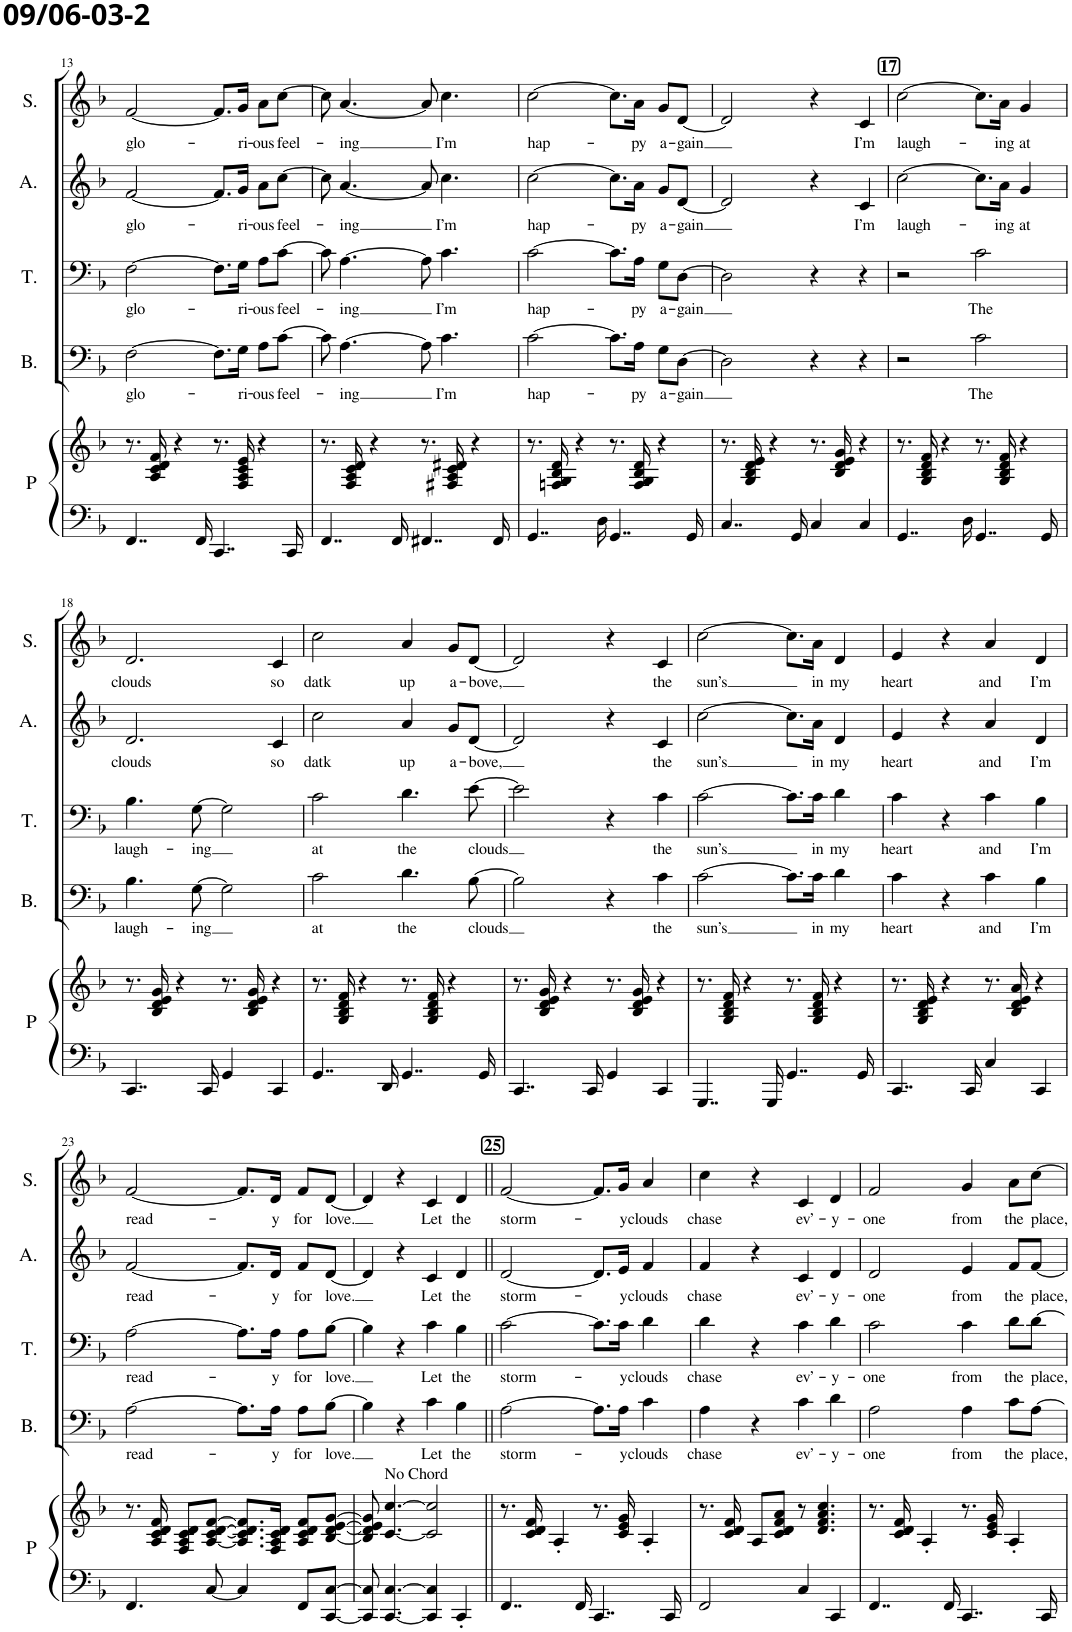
**kern	**kern	**kern	**text	**kern	**text	**kern	**text	**kern	**text
*part5	*part5	*part4	*part4	*part3	*part3	*part2	*part2	*part1	*part1
*staff6	*staff5	*staff4	*staff4	*staff3	*staff3	*staff2	*staff2	*staff1	*staff1
*I"Piano	*	*I"Bas	*	*I"Tenor	*	*I"Alt	*	*I"Sopr.	*
*I'P	*	*I'B.	*	*I'T.	*	*I'A.	*	*I'S.	*
!!LO:PB:g=z
*clefF4	*clefG2	*clefF4	*	*clefF4	*	*clefG2	*	*clefG2	*
*k[b-]	*k[b-]	*k[b-]	*	*k[b-]	*	*k[b-]	*	*k[b-]	*
*M4/4	*M4/4	*M4/4	*	*M4/4	*	*M4/4	*	*M4/4	*
*met(c)	*met(c)	*met(c)	*	*met(c)	*	*met(c)	*	*met(c)	*
=13	=13	=13	=13	=13	=13	=13	=13	=13	=13
!	!	!	!LO:LY:b	!	!LO:LY:b	!	!LO:LY:b	!	!LO:LY:b
4..FF/	8.r	[2F\	glo-	[2F\	glo-	[2f/	glo-	[2f/	glo-
.	16A/ 16c/ 16d/ 16f/	.	.	.	.	.	.	.	.
.	4r	.	.	.	.	.	.	.	.
16FF/	.	.	.	.	.	.	.	.	.
4..CC/	8.r	8.F\L]	.	8.F\L]	.	8.f/L]	.	8.f/L]	.
!	!	!	!LO:LY:b	!	!LO:LY:b	!	!LO:LY:b	!	!LO:LY:b
.	16F/ 16A/ 16c/ 16e/	16G\Jk	-ri-	16G\Jk	-ri-	16g/Jk	-ri-	16g/Jk	-ri-
!	!	!	!LO:LY:b	!	!LO:LY:b	!	!LO:LY:b	!	!LO:LY:b
.	4r	8A\L	-ous	8A\L	-ous	8a\L	-ous	8a\L	-ous
!	!	!	!LO:LY:b	!	!LO:LY:b	!	!LO:LY:b	!	!LO:LY:b
.	.	[8c\J	feel-	[8c\J	feel-	[8cc\J	feel-	[8cc\J	feel-
16CC/	.	.	.	.	.	.	.	.	.
=14	=14	=14	=14	=14	=14	=14	=14	=14	=14
4..FF/	8.r	8c\]	.	8c\]	.	8cc\]	.	8cc\]	.
!	!	!	!LO:LY:b	!	!LO:LY:b	!	!LO:LY:b	!	!LO:LY:b
.	.	[4.A\	-ing	[4.A\	-ing	[4.a/	-ing	[4.a/	-ing
.	16F/ 16A/ 16c/ 16d/	.	.	.	.	.	.	.	.
.	4r	.	.	.	.	.	.	.	.
16FF/	.	.	.	.	.	.	.	.	.
4..FF#X/	8.r	8A\]	.	8A\]	.	8a/]	.	8a/]	.
!	!	!	!LO:LY:b	!	!LO:LY:b	!	!LO:LY:b	!	!LO:LY:b
.	.	4.c\	I’m	4.c\	I’m	4.cc\	I’m	4.cc\	I’m
.	16F#X/ 16A/ 16c/ 16d#X/	.	.	.	.	.	.	.	.
.	4r	.	.	.	.	.	.	.	.
16FF#/	.	.	.	.	.	.	.	.	.
=15	=15	=15	=15	=15	=15	=15	=15	=15	=15
!	!	!	!LO:LY:b	!	!LO:LY:b	!	!LO:LY:b	!	!LO:LY:b
4..GG/	8.r	[2c\	hap-	[2c\	hap-	[2cc\	hap-	[2cc\	hap-
.	16Fn/ 16G/ 16B-/ 16d/	.	.	.	.	.	.	.	.
.	4r	.	.	.	.	.	.	.	.
16D\	.	.	.	.	.	.	.	.	.
4..GG/	8.r	8.c\L]	.	8.c\L]	.	8.cc\L]	.	8.cc\L]	.
!	!	!	!LO:LY:b	!	!LO:LY:b	!	!LO:LY:b	!	!LO:LY:b
.	16F/ 16G/ 16B-/ 16d/	16A\Jk	-py	16A\Jk	-py	16a\Jk	-py	16a\Jk	-py
!	!	!	!LO:LY:b	!	!LO:LY:b	!	!LO:LY:b	!	!LO:LY:b
.	4r	8G\L	a-	8G\L	a-	8g/L	a-	8g/L	a-
!	!	!	!LO:LY:b	!	!LO:LY:b	!	!LO:LY:b	!	!LO:LY:b
.	.	[8D\J	-gain	[8D\J	-gain	[8d/J	-gain	[8d/J	-gain
16GG/	.	.	.	.	.	.	.	.	.
=16	=16	=16	=16	=16	=16	=16	=16	=16	=16
4..C/	8.r	2D\]	.	2D\]	.	2d/]	.	2d/]	.
.	16G/ 16B-/ 16d/ 16e/	.	.	.	.	.	.	.	.
.	4r	.	.	.	.	.	.	.	.
16GG/	.	.	.	.	.	.	.	.	.
4C/	8.r	4r	.	4r	.	4r	.	4r	.
.	16B-/ 16d/ 16e/ 16g/	.	.	.	.	.	.	.	.
!	!	!	!	!	!	!	!LO:LY:b	!	!LO:LY:b
4C/	4r	4r	.	4r	.	4c/	I’m	4c/	I’m
=17	=17	=17	=17	=17	=17	=17	=17	=17	=17
!	!	!	!	!	!	!	!LO:LY:b	!	!LO:LY:b
4..GG/	8.r	2r	.	2r	.	[2cc\	laugh-	[2cc\	laugh-
.	16G/ 16B-/ 16d/ 16f/	.	.	.	.	.	.	.	.
.	4r	.	.	.	.	.	.	.	.
16D\	.	.	.	.	.	.	.	.	.
!	!	!	!LO:LY:b	!	!LO:LY:b	!	!	!	!
4..GG/	8.r	2c\	The	2c\	The	8.cc\L]	.	8.cc\L]	.
!	!	!	!	!	!	!	!LO:LY:b	!	!LO:LY:b
.	16G/ 16B-/ 16d/ 16f/	.	.	.	.	16a\Jk	-ing	16a\Jk	-ing
!	!	!	!	!	!	!	!LO:LY:b	!	!LO:LY:b
.	4r	.	.	.	.	4g/	at	4g/	at
16GG/	.	.	.	.	.	.	.	.	.
!!LO:LB:g=z
=18	=18	=18	=18	=18	=18	=18	=18	=18	=18
!	!	!	!LO:LY:b	!	!LO:LY:b	!	!LO:LY:b	!	!LO:LY:b
4..CC/	8.r	4.B-\	laugh-	4.B-\	laugh-	2.d/	clouds	2.d/	clouds
.	16B-/ 16d/ 16e/ 16g/	.	.	.	.	.	.	.	.
.	4r	.	.	.	.	.	.	.	.
!	!	!	!LO:LY:b	!	!LO:LY:b	!	!	!	!
.	.	[8G\	-ing	[8G\	-ing	.	.	.	.
16CC/	.	.	.	.	.	.	.	.	.
4GG/	8.r	2G\]	.	2G\]	.	.	.	.	.
.	16B-/ 16d/ 16e/ 16g/	.	.	.	.	.	.	.	.
!	!	!	!	!	!	!	!LO:LY:b	!	!LO:LY:b
4CC/	4r	.	.	.	.	4c/	so	4c/	so
=19	=19	=19	=19	=19	=19	=19	=19	=19	=19
!	!	!	!LO:LY:b	!	!LO:LY:b	!	!LO:LY:b	!	!LO:LY:b
4..GG/	8.r	2c\	at	2c\	at	2cc\	datk	2cc\	datk
.	16G/ 16B-/ 16d/ 16f/	.	.	.	.	.	.	.	.
.	4r	.	.	.	.	.	.	.	.
16DD/	.	.	.	.	.	.	.	.	.
!	!	!	!LO:LY:b	!	!LO:LY:b	!	!LO:LY:b	!	!LO:LY:b
4..GG/	8.r	4.d\	the	4.d\	the	4a/	up	4a/	up
.	16G/ 16B-/ 16d/ 16f/	.	.	.	.	.	.	.	.
!	!	!	!	!	!	!	!LO:LY:b	!	!LO:LY:b
.	4r	.	.	.	.	8g/L	a-	8g/L	a-
!	!	!	!LO:LY:b	!	!LO:LY:b	!	!LO:LY:b	!	!LO:LY:b
.	.	[8B-\	clouds	[8e\	clouds	[8d/J	-bove,	[8d/J	-bove,
16GG/	.	.	.	.	.	.	.	.	.
=20	=20	=20	=20	=20	=20	=20	=20	=20	=20
4..CC/	8.r	2B-\]	.	2e\]	.	2d/]	.	2d/]	.
.	16B-/ 16d/ 16e/ 16g/	.	.	.	.	.	.	.	.
.	4r	.	.	.	.	.	.	.	.
16CC/	.	.	.	.	.	.	.	.	.
4GG/	8.r	4r	.	4r	.	4r	.	4r	.
.	16B-/ 16d/ 16e/ 16g/	.	.	.	.	.	.	.	.
!	!	!	!LO:LY:b	!	!LO:LY:b	!	!LO:LY:b	!	!LO:LY:b
4CC/	4r	4c\	the	4c\	the	4c/	the	4c/	the
=21	=21	=21	=21	=21	=21	=21	=21	=21	=21
!	!	!	!LO:LY:b	!	!LO:LY:b	!	!LO:LY:b	!	!LO:LY:b
4..GGG/	8.r	[2c\	-sun’s	[2c\	-sun’s	[2cc\	-sun’s	[2cc\	-sun’s
.	16G/ 16B-/ 16d/ 16f/	.	.	.	.	.	.	.	.
.	4r	.	.	.	.	.	.	.	.
16GGG/	.	.	.	.	.	.	.	.	.
4..GG/	8.r	8.c\L]	.	8.c\L]	.	8.cc\L]	.	8.cc\L]	.
!	!	!	!LO:LY:b	!	!LO:LY:b	!	!LO:LY:b	!	!LO:LY:b
.	16G/ 16B-/ 16d/ 16f/	16c\Jk	in	16c\Jk	in	16a\Jk	in	16a\Jk	in
!	!	!	!LO:LY:b	!	!LO:LY:b	!	!LO:LY:b	!	!LO:LY:b
.	4r	4d\	my	4d\	my	4d/	my	4d/	my
16GG/	.	.	.	.	.	.	.	.	.
=22	=22	=22	=22	=22	=22	=22	=22	=22	=22
!	!	!	!LO:LY:b	!	!LO:LY:b	!	!LO:LY:b	!	!LO:LY:b
4..CC/	8.r	4c\	heart	4c\	heart	4e/	heart	4e/	heart
.	16G/ 16B-/ 16d/ 16e/	.	.	.	.	.	.	.	.
.	4r	4r	.	4r	.	4r	.	4r	.
16CC/	.	.	.	.	.	.	.	.	.
!	!	!	!LO:LY:b	!	!LO:LY:b	!	!LO:LY:b	!	!LO:LY:b
4C/	8.r	4c\	and	4c\	and	4a/	and	4a/	and
.	16B-/ 16d/ 16e/ 16a/	.	.	.	.	.	.	.	.
!	!	!	!LO:LY:b	!	!LO:LY:b	!	!LO:LY:b	!	!LO:LY:b
4CC/	4r	4B-\	I’m	4B-\	I’m	4d/	I’m	4d/	I’m
!!LO:LB:g=z
=23	=23	=23	=23	=23	=23	=23	=23	=23	=23
!	!	!	!LO:LY:b	!	!LO:LY:b	!	!LO:LY:b	!	!LO:LY:b
4.FF/	8.r	[2A\	read-	[2A\	read-	[2f/	read-	[2f/	read-
.	16A/ 16c/ 16d/ 16f/	.	.	.	.	.	.	.	.
.	8F/ 8A/ 8c/ 8d/L	.	.	.	.	.	.	.	.
[8C/	[8A/ [8c/ [8d/ [8f/J	.	.	.	.	.	.	.	.
4C/]	8.A/] 8.c/] 8.d/] 8.f/]L	8.A\L]	.	8.A\L]	.	8.f/L]	.	8.f/L]	.
!	!	!	!LO:LY:b	!	!LO:LY:b	!	!LO:LY:b	!	!LO:LY:b
.	16F/ 16A/ 16c/ 16d/Jk	16A\Jk	-y	16A\Jk	-y	16d/Jk	-y	16d/Jk	-y
!	!	!	!LO:LY:b	!	!LO:LY:b	!	!LO:LY:b	!	!LO:LY:b
8FF/L	8A/ 8c/ 8d/ 8f/L	8A\L	for	8A\L	for	8f/L	for	8f/L	for
!	!	!	!LO:LY:b	!	!LO:LY:b	!	!LO:LY:b	!	!LO:LY:b
[8CC/ [8C/J	[8B-/ [8d/ [8e/ [8g/J	[8B-\J	love.	[8B-\J	love.	[8d/J	love.	[8d/J	love.
=24	=24	=24	=24	=24	=24	=24	=24	=24	=24
8CC/] 8C/]	8B-/] 8d/] 8e/] 8g/]	4B-\]	.	4B-\]	.	4d/]	.	4d/]	.
!	!LO:TX:a:t=No Chord	!	!	!	!	!	!	!	!
[4.CC/ [4.C/	[4.c/ [4.cc/	.	.	.	.	.	.	.	.
.	.	4r	.	4r	.	4r	.	4r	.
!	!	!	!LO:LY:b	!	!LO:LY:b	!	!LO:LY:b	!	!LO:LY:b
4CC/] 4C/]	2c/] 2cc/]	4c\	Let	4c\	Let	4c/	Let	4c/	Let
!	!	!	!LO:LY:b	!	!LO:LY:b	!	!LO:LY:b	!	!LO:LY:b
4CC'/	.	4B-\	the	4B-\	the	4d/	the	4d/	the
=25||	=25||	=25||	=25||	=25||	=25||	=25||	=25||	=25||	=25||
!	!	!	!LO:LY:b	!	!LO:LY:b	!	!LO:LY:b	!	!LO:LY:b
4..FF/	8.r	[2A\	storm-	[2c\	storm-	[2d/	storm-	[2f/	storm-
.	16c/ 16d/ 16f/	.	.	.	.	.	.	.	.
.	4A'/	.	.	.	.	.	.	.	.
16FF/	.	.	.	.	.	.	.	.	.
4..CC/	8.r	8.A\L]	.	8.c\L]	.	8.d/L]	.	8.f/L]	.
!	!	!	!LO:LY:b	!	!LO:LY:b	!	!LO:LY:b	!	!LO:LY:b
.	16c/ 16e/ 16g/	16A\Jk	-y	16c\Jk	-y	16e/Jk	-y	16g/Jk	-y
!	!	!	!LO:LY:b	!	!LO:LY:b	!	!LO:LY:b	!	!LO:LY:b
.	4A'/	4c\	clouds	4d\	clouds	4f/	clouds	4a/	clouds
16CC/	.	.	.	.	.	.	.	.	.
=26	=26	=26	=26	=26	=26	=26	=26	=26	=26
!	!	!	!LO:LY:b	!	!LO:LY:b	!	!LO:LY:b	!	!LO:LY:b
2FF/	8.r	4A\	chase	4d\	chase	4f/	chase	4cc\	chase
.	16c/ 16d/ 16f/	.	.	.	.	.	.	.	.
.	8A/L	4r	.	4r	.	4r	.	4r	.
.	8c/ 8d/ 8f/ 8a/J	.	.	.	.	.	.	.	.
!	!	!	!LO:LY:b	!	!LO:LY:b	!	!LO:LY:b	!	!LO:LY:b
4C/	8r	4c\	ev’-	4c\	ev’-	4c/	ev’-	4c/	ev’-
.	4.d/ 4.f/ 4.a/ 4.cc/	.	.	.	.	.	.	.	.
!	!	!	!LO:LY:b	!	!LO:LY:b	!	!LO:LY:b	!	!LO:LY:b
4CC/	.	4d\	-y-	4d\	-y-	4d/	-y-	4d/	-y-
=27	=27	=27	=27	=27	=27	=27	=27	=27	=27
!	!	!	!LO:LY:b	!	!LO:LY:b	!	!LO:LY:b	!	!LO:LY:b
4..FF/	8.r	2A\	-one	2c\	-one	2d/	-one	2f/	-one
.	16c/ 16d/ 16f/	.	.	.	.	.	.	.	.
.	4A'/	.	.	.	.	.	.	.	.
16FF/	.	.	.	.	.	.	.	.	.
!	!	!	!LO:LY:b	!	!LO:LY:b	!	!LO:LY:b	!	!LO:LY:b
4..CC/	8.r	4A\	from	4c\	from	4e/	from	4g/	from
.	16c/ 16e/ 16g/	.	.	.	.	.	.	.	.
!	!	!	!LO:LY:b	!	!LO:LY:b	!	!LO:LY:b	!	!LO:LY:b
.	4A'/	8c\L	the	8d\L	the	8f/L	the	8a\L	the
!	!	!	!LO:LY:b	!	!LO:LY:b	!	!LO:LY:b	!	!LO:LY:b
.	.	[8A\J	place,	[8d\J	place,	[8f/J	place,	[8cc\J	place,
16CC/	.	.	.	.	.	.	.	.	.
=	=	=	=	=	=	=	=	=	=
*-	*-	*-	*-	*-	*-	*-	*-	*-	*-
